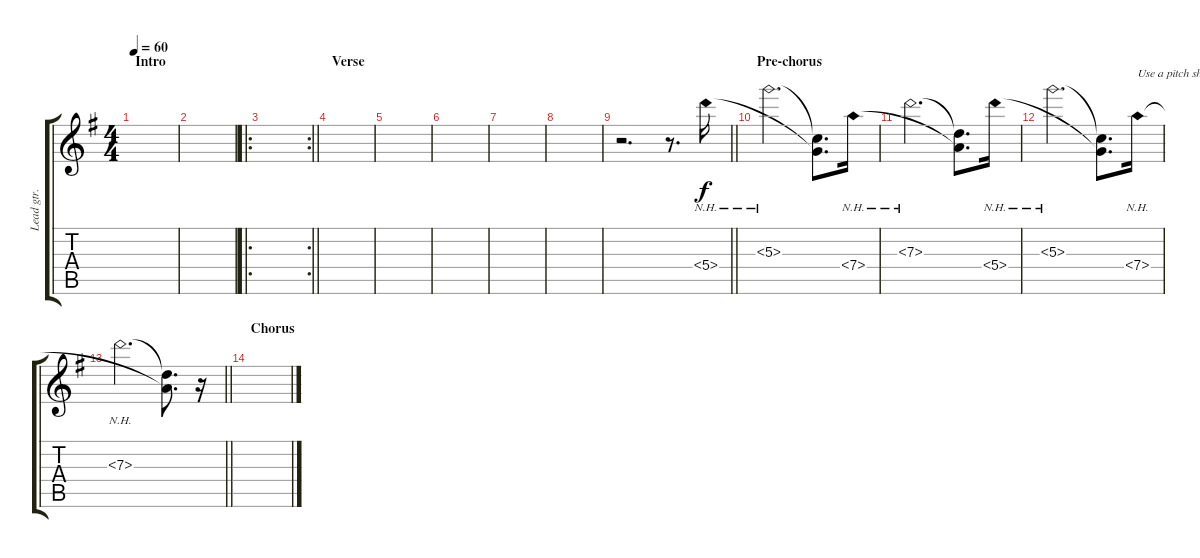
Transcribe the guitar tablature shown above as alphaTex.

\track ("Lead gtr. II" "Lead gtr. ") {instrument distortionguitar}
\staff {score tabs}
\tuning (E4 B3 G3 D3 A2 E2) {hide}
\ts (4 4)
\section ("" "Intro")
\tempo 60
\clef g2
\ks eminor
|
|
\ro
\rc 2
\barLineRight lightlight
|
\section ("" "Verse")
|
|
|
|
|
\barLineRight lightlight
r.2{d} r.8{d} 5.4{nh}.16 |
\section ("" "Pre-chorus")
5.3{nh}.2{d volume 5} (5.3{t} 5.4{t}).8{d} 7.4{nh}.16{volume 8} |
7.3{nh}.2{d volume 5} (7.3{t} 7.4{t}).8{d} 5.4{nh}.16{volume 8} |
5.3{nh}.2{d volume 5} (5.3{t} 5.4{t}).8{d} 7.4{nh}.16{txt "Use a pitch shifter here to get it right" volume 8} |
\barLineRight lightlight
7.3{nh}.2{d volume 5} (7.3{t} 7.4{t}).8{d} r.16{volume 8} |
\section ("" "Chorus")
